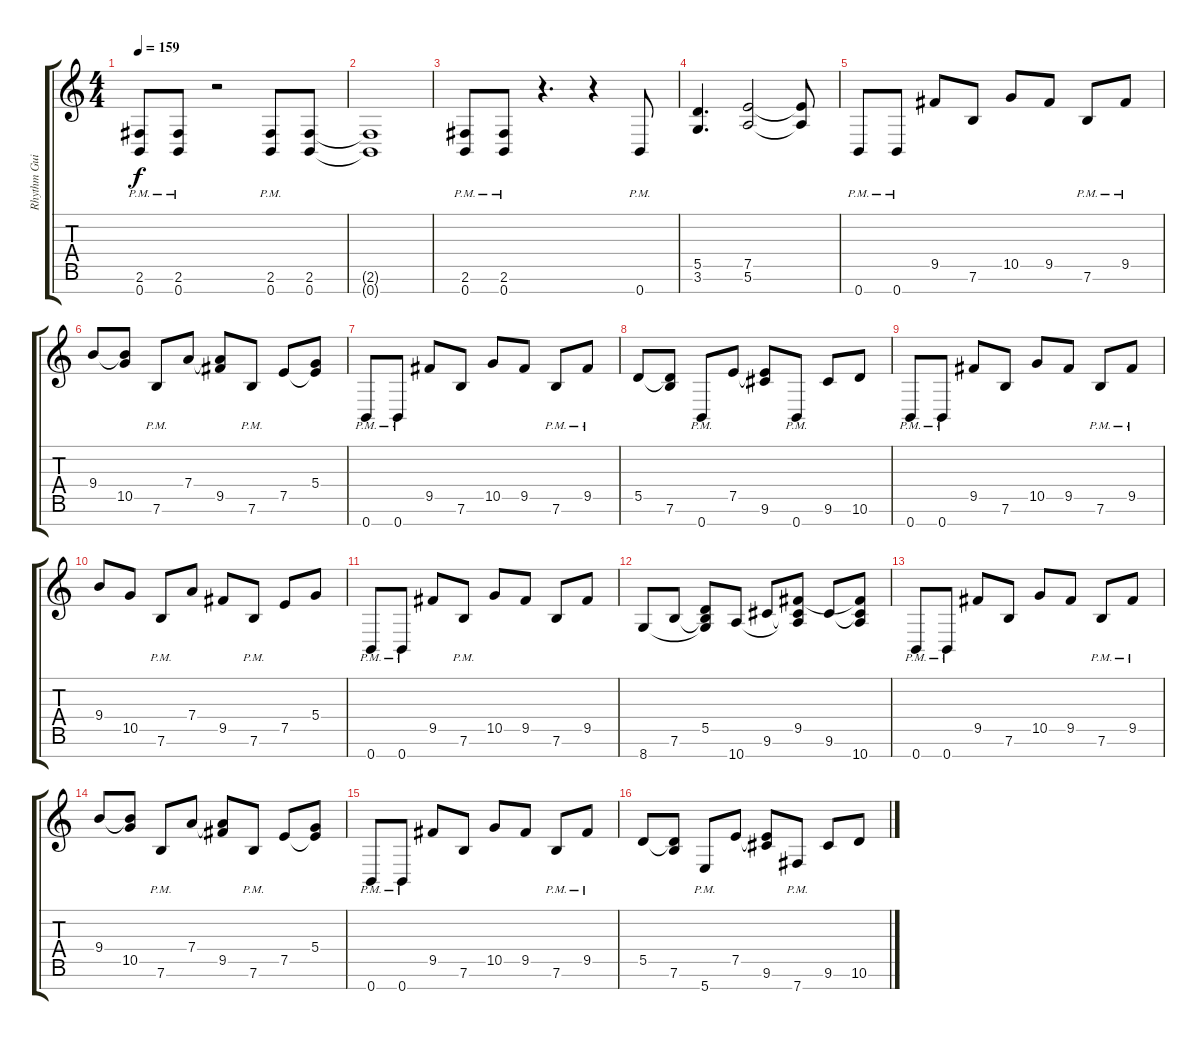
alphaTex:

\track ("Rhythm Guitar" "Rhythm Gui") {instrument distortionguitar}
\staff {score tabs}
\tuning (E4 B3 G3 D3 A2 E2 B1) {hide}
\ts (4 4)
\tempo 159
\clef g2
\ks c
(2.6{pm} 0.7{pm}).8{dy f} (2.6{pm} 0.7{pm}).8 r.2 (2.6{pm} 0.7{pm}).8 (2.6 0.7).8 |
(2.6{t} 0.7{t}).1 |
(2.6{pm} 0.7{pm}).8 (2.6{pm} 0.7{pm}).8 r.4{d} r.4 0.7{pm}.8 |
(5.5 3.6).4{d} (7.5 5.6).2 (7.5{t} 5.6{t}).8 |
0.7{pm}.8 0.7{pm}.8 9.5.8 7.6.8 10.5.8 9.5.8 7.6{pm}.8 9.5{pm}.8 |
9.4.8 (9.4{t} 10.5).8 7.6{pm}.8 7.4.8 (7.4{t} 9.5).8 7.6{pm}.8 7.5.8 (5.4 7.5{t}).8 |
0.7{pm}.8 0.7{pm}.8 9.5.8 7.6.8 10.5.8 9.5.8 7.6{pm}.8 9.5{pm}.8 |
5.5.8 (5.5{t} 7.6).8 0.7{pm}.8 7.5.8 (7.5{t} 9.6).8 0.7{pm}.8 9.6.8 10.6.8 |
0.7{pm}.8 0.7{pm}.8 9.5.8 7.6.8 10.5.8 9.5.8 7.6{pm}.8 9.5{pm}.8 |
9.4.8 10.5.8 7.6{pm}.8 7.4.8 9.5.8 7.6{pm}.8 7.5.8 5.4.8 |
0.7{pm}.8 0.7{pm}.8 9.5.8 7.6{pm}.8 10.5.8 9.5.8 7.6.8 9.5.8 |
8.7.8 7.6.8 (5.5 7.6{t} 8.7{t}).8 10.7.8 9.6.8 (9.5 9.6{t} 10.7{t}).8 9.6.8 (9.5{t} 9.6{t} 10.7).8 |
0.7{pm}.8 0.7{pm}.8 9.5.8 7.6.8 10.5.8 9.5.8 7.6{pm}.8 9.5{pm}.8 |
9.4.8 (9.4{t} 10.5).8 7.6{pm}.8 7.4.8 (7.4{t} 9.5).8 7.6{pm}.8 7.5.8 (5.4 7.5{t}).8 |
0.7{pm}.8 0.7{pm}.8 9.5.8 7.6.8 10.5.8 9.5.8 7.6{pm}.8 9.5{pm}.8 |
5.5.8 (5.5{t} 7.6).8 5.7{pm}.8 7.5.8 (7.5{t} 9.6).8 7.7{pm}.8 9.6.8 10.6.8
